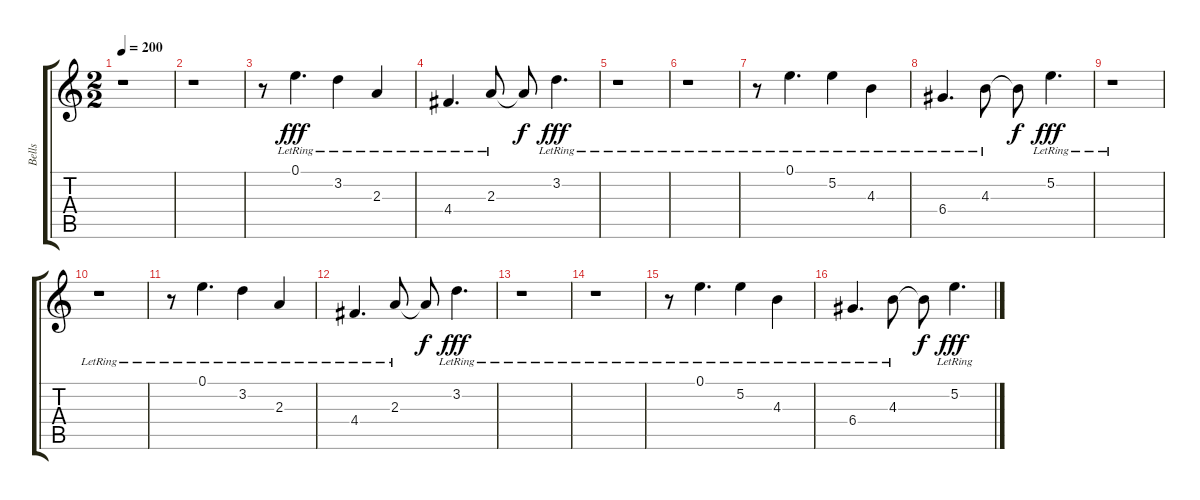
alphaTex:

\track ("Bells" "Bells") {instrument celesta}
\staff {score tabs}
\tuning (E5 B4 G4 D4 A3 E3) {hide}
\ts (2 2)
\tempo 200
\clef g2
\ks c
r.1{dy fff} |
r.1 |
r.8 0.1{lr}.4{d} 3.2{lr}.4 2.3{lr}.4 |
4.4{lr}.4{d} 2.3{lr}.8 2.3{t}.8{dy f} 3.2{lr}.4{d dy fff} |
r.1 |
r.1 |
r.8 0.1{lr}.4{d} 5.2{lr}.4 4.3{lr}.4 |
6.4{lr}.4{d} 4.3{lr}.8 4.3{t}.8{dy f} 5.2{lr}.4{d dy fff} |
r.1 |
r.1 |
r.8 0.1{lr}.4{d} 3.2{lr}.4 2.3{lr}.4 |
4.4{lr}.4{d} 2.3{lr}.8 2.3{t}.8{dy f} 3.2{lr}.4{d dy fff} |
r.1 |
r.1 |
r.8 0.1{lr}.4{d} 5.2{lr}.4 4.3{lr}.4 |
6.4{lr}.4{d} 4.3{lr}.8 4.3{t}.8{dy f} 5.2{lr}.4{d dy fff}
